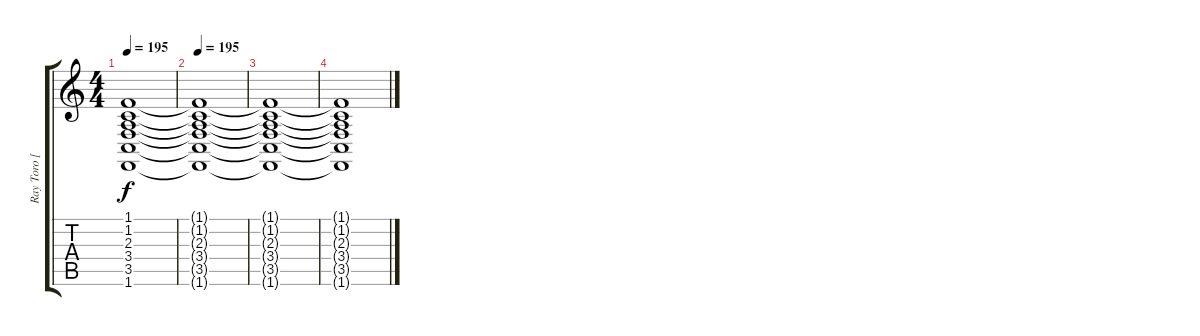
\track ("Ray Toro [Clean]" "Ray Toro [") {instrument acousticgrandpiano}
\staff {score tabs}
\tuning (E4 B3 G3 D3 A2 E2) {hide}
\ts (4 4)
\tempo 195
\tempo 95
\tempo 195
\clef g2
\ks c
(1.1 1.2 2.3 3.4 3.5 1.6).1{dy f instrument drawbarorgan} |
\tempo 195
(1.1{t} 1.2{t} 2.3{t} 3.4{t} 3.5{t} 1.6{t}).1 |
(1.1{t} 1.2{t} 2.3{t} 3.4{t} 3.5{t} 1.6{t}).1{volume 2} |
(1.1{t} 1.2{t} 2.3{t} 3.4{t} 3.5{t} 1.6{t}).1
